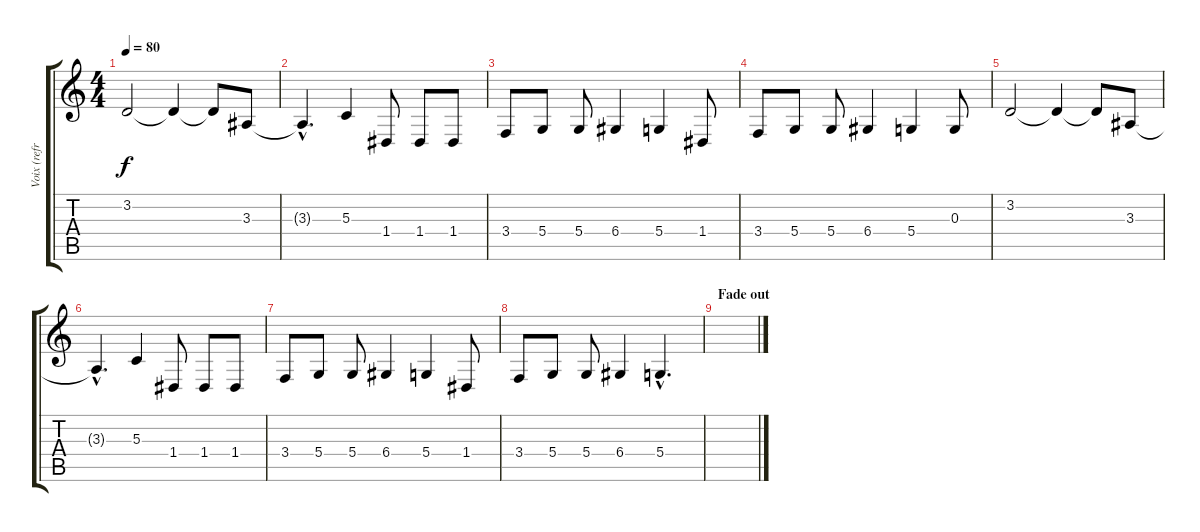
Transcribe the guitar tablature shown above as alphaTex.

\track ("Voix (refrains)" "Voix (refr") {instrument lead1square}
\staff {score tabs}
\tuning (E4 B3 G3 D3 A2 E2) {hide}
\ts (4 4)
\tempo 80
\clef g2
\ks c
3.2.2{dy f} 3.2{t}.4 3.2{t}.8 3.3.8 |
3.3{hac t}.4{d} 5.3.4 1.4.8 1.4.8 1.4.8 |
3.4.8 5.4.8 5.4.8 6.4.4 5.4.4 1.4.8 |
3.4.8 5.4.8 5.4.8 6.4.4 5.4.4 0.3.8 |
3.2.2 3.2{t}.4 3.2{t}.8 3.3.8 |
3.3{hac t}.4{d} 5.3.4 1.4.8 1.4.8 1.4.8 |
3.4.8 5.4.8 5.4.8 6.4.4 5.4.4 1.4.8 |
3.4.8 5.4.8 5.4.8 6.4.4 5.4{hac}.4{d} |
\section ("" "Fade out")
